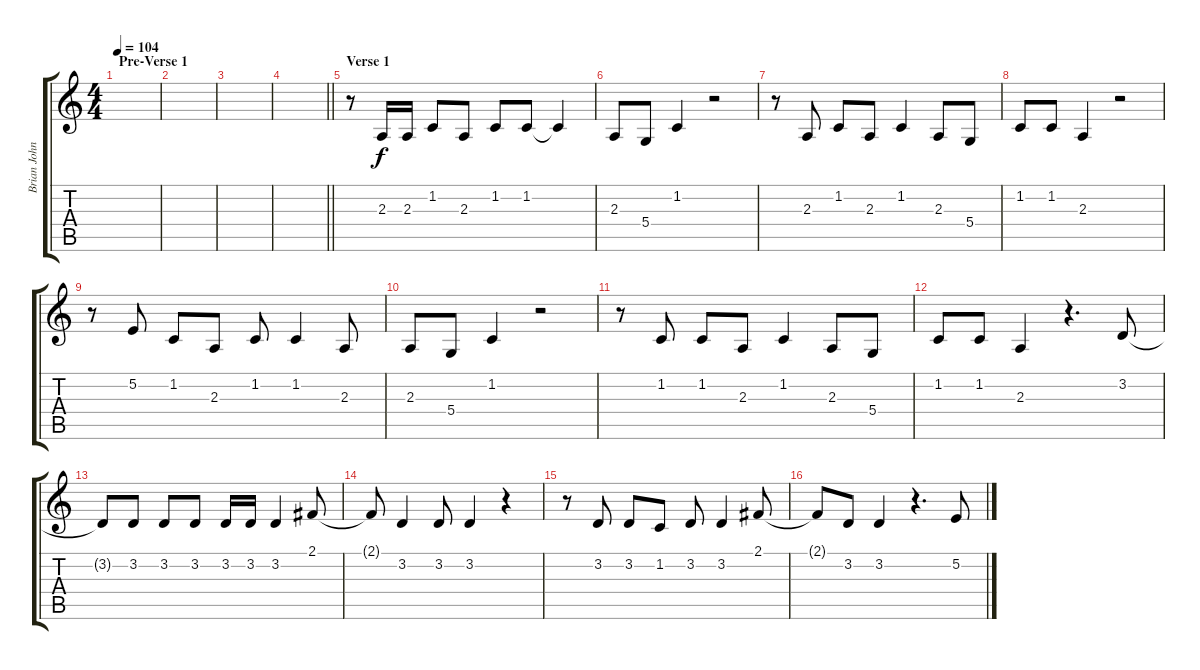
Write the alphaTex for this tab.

\track ("Brian Johnson" "Brian John") {instrument harmonica}
\staff {score tabs}
\tuning (E4 B3 G3 D3 A2 E2) {hide}
\ts (4 4)
\section ("" "Pre-Verse 1")
\tempo 104
\clef g2
\ks c
|
|
|
\barLineRight lightlight
|
\section ("" "Verse 1")
r.8 2.3.16 2.3.16 1.2.8 2.3.8 1.2.8 1.2.8 1.2{t}.4 |
2.3.8 5.4.8 1.2.4 r.2 |
r.8 2.3.8 1.2.8 2.3.8 1.2.4 2.3.8 5.4.8 |
1.2.8 1.2.8 2.3.4 r.2 |
r.8 5.2.8 1.2.8 2.3.8 1.2.8 1.2.4 2.3.8 |
2.3.8 5.4.8 1.2.4 r.2 |
r.8 1.2.8 1.2.8 2.3.8 1.2.4 2.3.8 5.4.8 |
1.2.8 1.2.8 2.3.4 r.4{d} 3.2.8 |
3.2{t}.8 3.2.8 3.2.8 3.2.8 3.2.16 3.2.16 3.2.4 2.1.8 |
2.1{t}.8 3.2.4 3.2.8 3.2.4 r.4 |
r.8 3.2.8 3.2.8 1.2.8 3.2.8 3.2.4 2.1.8 |
2.1{t}.8 3.2.8 3.2.4 r.4{d} 5.2.8
